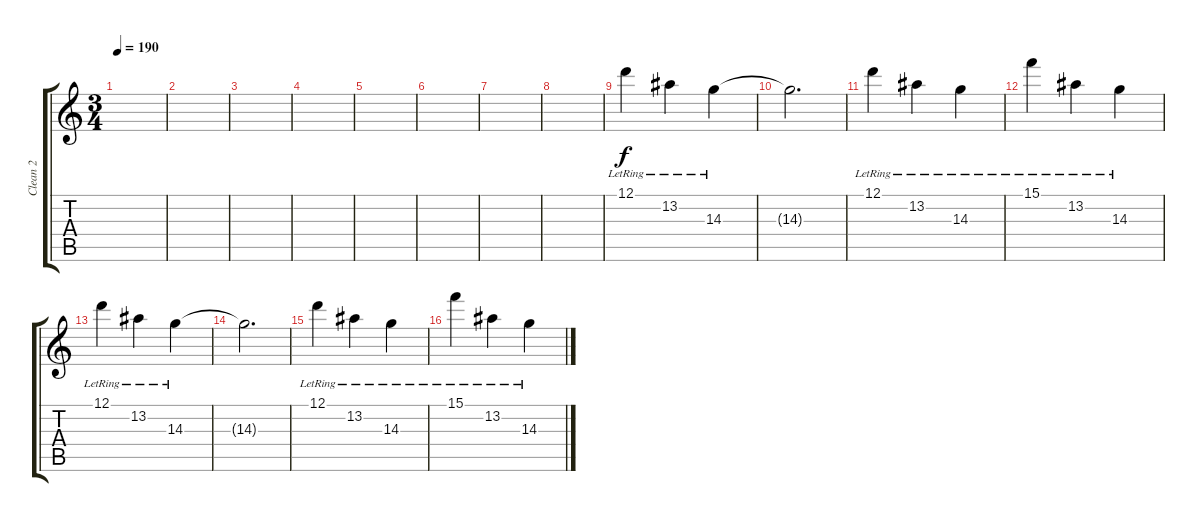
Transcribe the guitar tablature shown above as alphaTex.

\track ("Clean 2" "Clean 2") {instrument electricguitarclean}
\staff {score tabs}
\tuning (D4 A3 F3 C3 G2 C2) {hide}
\ts (3 4)
\tempo 190
\clef g2
\ks c
|
|
|
|
|
|
|
|
12.1{lr}.4 13.2{lr}.4 14.3{lr}.4 |
14.3{t}.2{d} |
12.1{lr}.4 13.2{lr}.4 14.3{lr}.4 |
15.1{lr}.4 13.2{lr}.4 14.3{lr}.4 |
12.1{lr}.4 13.2{lr}.4 14.3{lr}.4 |
14.3{t}.2{d} |
12.1{lr}.4 13.2{lr}.4 14.3{lr}.4 |
15.1{lr}.4 13.2{lr}.4 14.3{lr}.4
